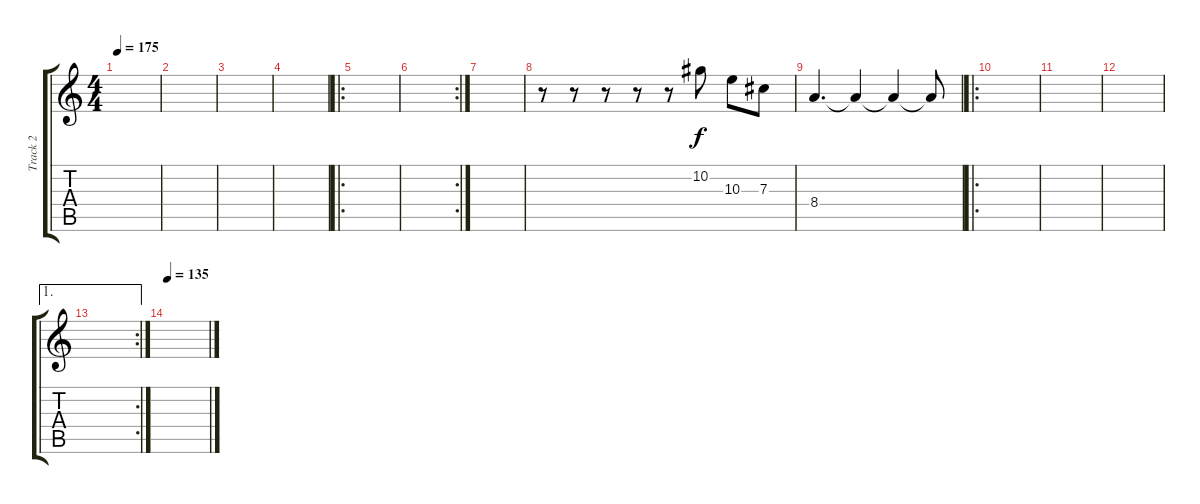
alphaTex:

\track ("Track 2" "Track 2") {instrument electricguitarclean}
\staff {score tabs}
\tuning (Eb4 Bb3 Gb3 Db3 Ab2 Db2) {hide}
\ts (4 4)
\tempo 175
\clef g2
\ks c
|
|
|
|
\ro
|
\rc 2
|
|
r.8 r.8 r.8 r.8 r.8 10.2.8 10.3.8 7.3.8 |
8.4.4{d} 8.4{t}.4 8.4{t}.4 8.4{t}.8 |
\ro
|
|
|
\ae 1
\rc 2
|
\tempo 135
